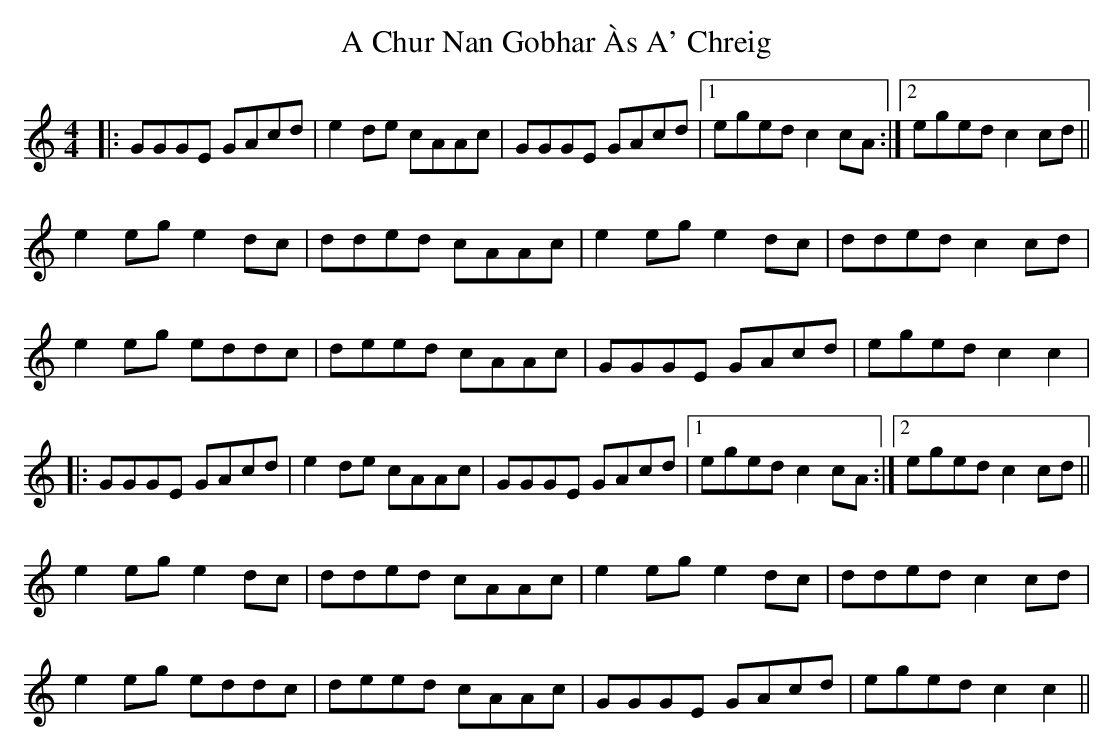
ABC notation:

X:1
T: A Chur Nan Gobhar Às A' Chreig
M: 4/4
L: 1/8
K: Cmaj
|:GGGE GAcd|e2de cAAc|GGGE GAcd|1 eged c2cA:|2 eged c2cd||
e2eg e2dc|dded cAAc|e2eg e2dc|dded c2 cd|
e2eg eddc|deed cAAc|GGGE GAcd|eged c2 c2|
|:GGGE GAcd|e2de cAAc|GGGE GAcd|1 eged c2cA:|2 eged c2cd||
e2eg e2dc|dded cAAc|e2eg e2dc|dded c2 cd|
e2eg eddc|deed cAAc|GGGE GAcd|eged c2 c2||
